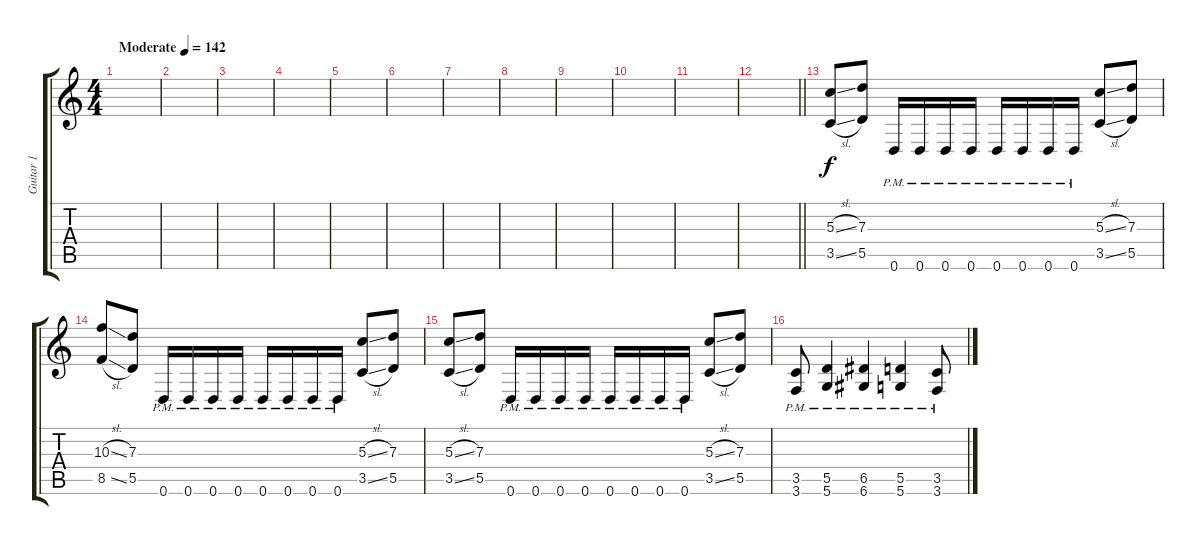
\track ("Guitar 1" "Guitar 1") {instrument distortionguitar}
\staff {score tabs}
\tuning (E4 B3 G3 D3 A2 D2) {hide}
\ts (4 4)
\tempo (142 "Moderate")
\clef g2
\ks c
|
|
|
|
|
|
|
|
|
|
|
\barLineRight lightlight
|
\section ("" "")
(5.3{sl} 3.5{sl}).8{balance 8} (7.3 5.5).8 0.6{pm}.16 0.6{pm}.16 0.6{pm}.16 0.6{pm}.16 0.6{pm}.16 0.6{pm}.16 0.6{pm}.16 0.6{pm}.16 (5.3{sl} 3.5{sl}).8 (7.3 5.5).8 |
(10.3{sl} 8.5{sl}).8 (7.3 5.5).8 0.6{pm}.16 0.6{pm}.16 0.6{pm}.16 0.6{pm}.16 0.6{pm}.16 0.6{pm}.16 0.6{pm}.16 0.6{pm}.16 (5.3{sl} 3.5{sl}).8 (7.3 5.5).8 |
(5.3{sl} 3.5{sl}).8 (7.3 5.5).8 0.6{pm}.16 0.6{pm}.16 0.6{pm}.16 0.6{pm}.16 0.6{pm}.16 0.6{pm}.16 0.6{pm}.16 0.6{pm}.16 (5.3{sl} 3.5{sl}).8 (7.3 5.5).8 |
(3.5{pm} 3.6{pm}).8 (5.5{pm} 5.6{pm}).4 (6.5{pm} 6.6{pm}).4 (5.5{pm} 5.6{pm}).4 (3.5{pm} 3.6{pm}).8
